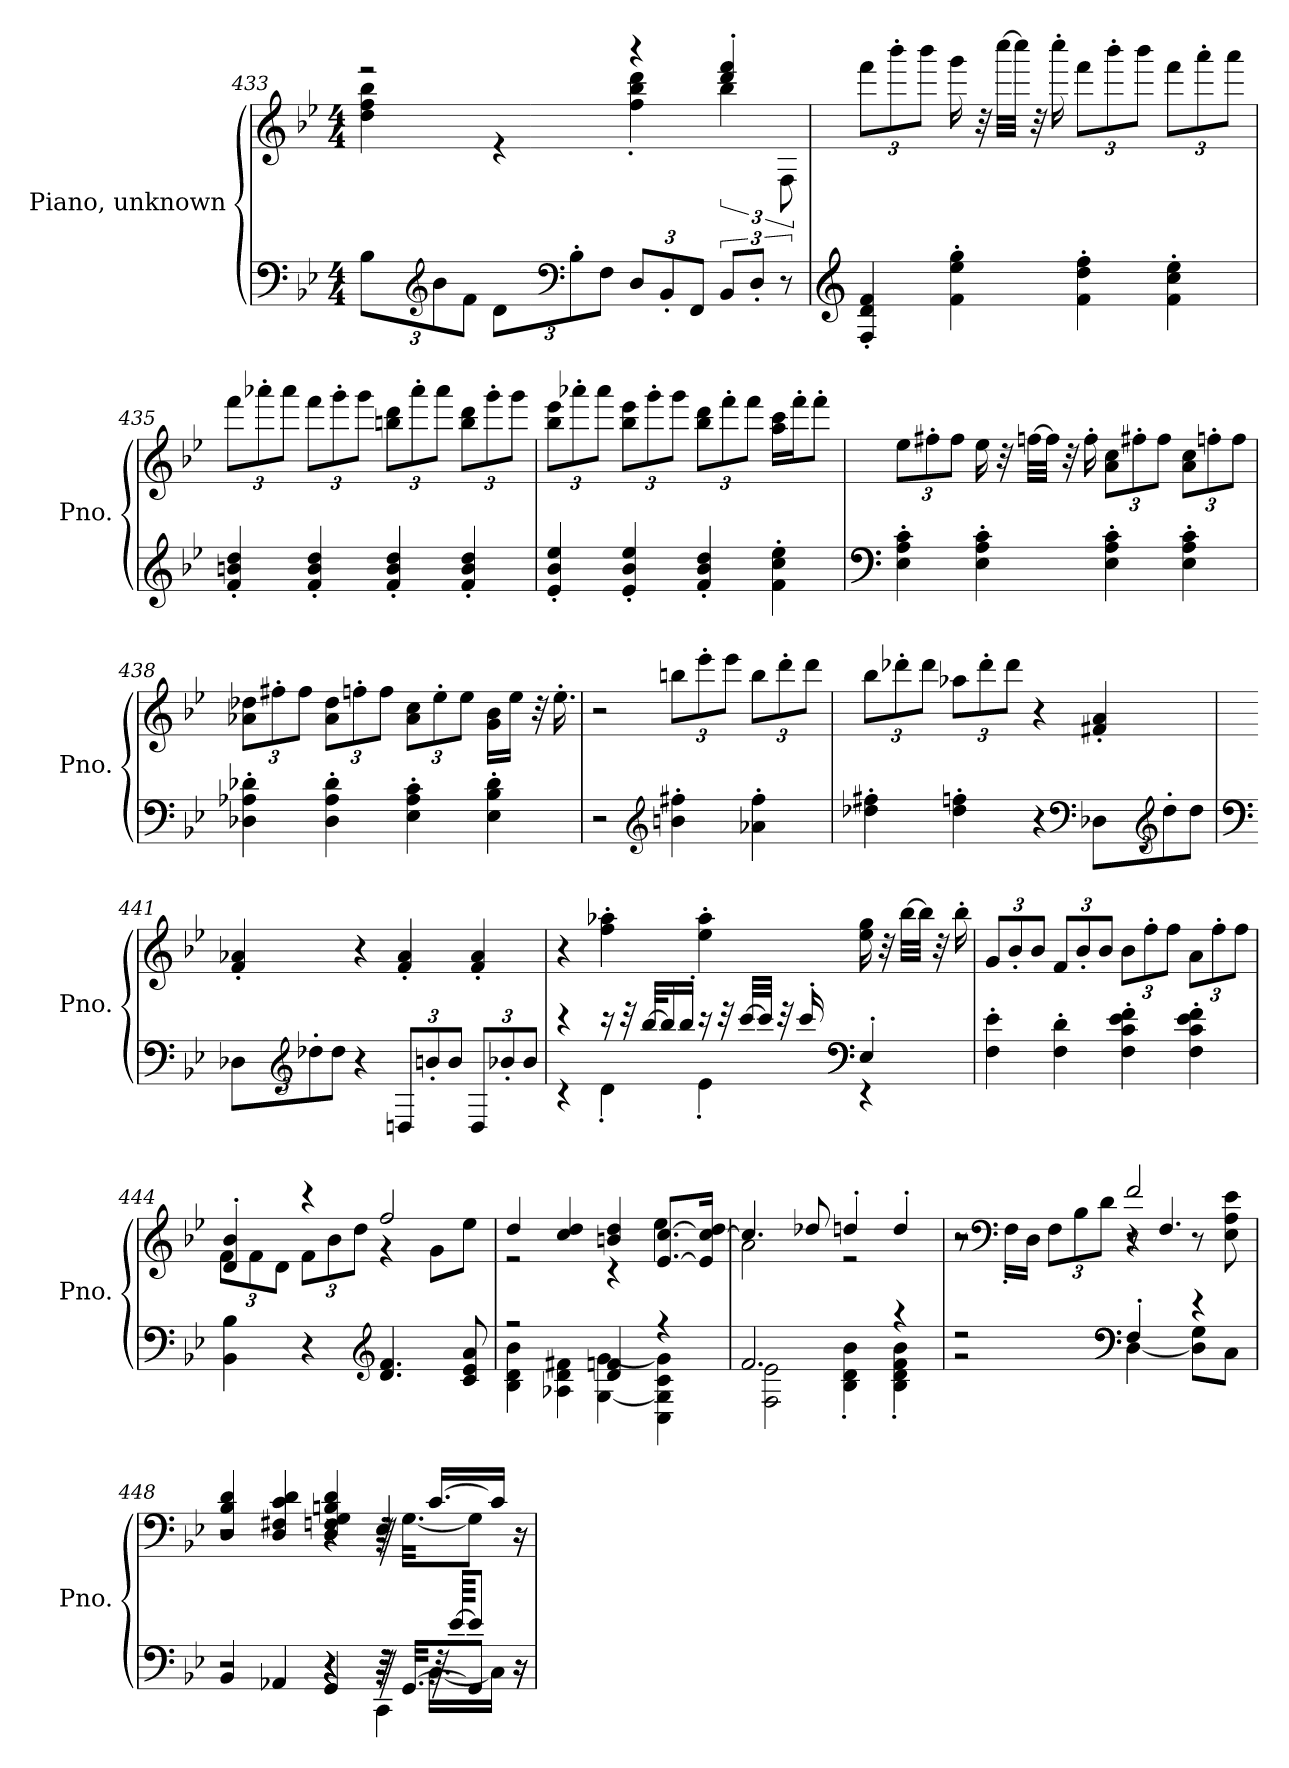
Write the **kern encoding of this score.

**kern	**kern
*part1	*part1
*staff2	*staff1
*I"Piano, unknown	*
*I'Pno.	*
*clefF4	*clefG2
*k[b-e-]	*k[b-e-]
*M4/4	*M4/4
*Xbrackettup	*
=433	=433
*	*^
12B-\L	2r	4dd\ 4ff\ 4bb-\
*clefG2	*	*
12b-\	.	.
12f\J	.	.
12d\L	.	4r
*clefF4	*	*
12B-'\	.	.
12F\J	.	.
12D/L	4r	4ff\' 4bb-\' 4ddd\'
12BB-'/	.	.
12FF/J	.	.
*brackettup	*	*
12BB-/L	4ddd/' 4fff/'	6bb-\
12D'/J	.	.
12r	.	12F\
*	*v	*v
!!LO:LB:g=z
=434	=434
*clefG2	*
*	*Xbrackettup
4F/' 4d/' 4f/'	12fff\L
.	12bbb-'\
.	12bbb-\J
4f\' 4ee-\' 4gg\'	16ggg\
.	32r
.	[32cccc\LLL
.	32cccc\JJJ]
.	32r
.	16cccc'\
4f\' 4dd\' 4ff\'	12fff\L
.	12bbb-'\
.	12bbb-\J
4f\' 4cc\' 4ee-\'	12fff\L
.	12aaa'\
.	12aaa\J
=435	=435
4f/' 4bn/' 4dd/'	12fff\L
.	12aaa-X'\
.	12aaa-\J
4f/' 4b/' 4dd/'	12fff\L
.	12ggg'\
.	12ggg\J
4f/' 4b/' 4dd/'	12bbn\ 12ddd\L
.	12aaa-'\
.	12aaa-\J
4f/' 4b/' 4dd/'	12bb\ 12ddd\L
.	12ggg'\
.	12ggg\J
!!LO:LB:g=z
=436	=436
4e-/' 4b-/' 4ee-/'	12bb-\ 12eee-\L
.	12aaa-X'\
.	12aaa-\J
4e-/' 4b-/' 4ee-/'	12bb-\ 12eee-\L
.	12ggg'\
.	12ggg\J
4f/' 4b-/' 4dd/'	12bb-\ 12ddd\L
.	12fff'\
.	12fff\J
4f\' 4cc\' 4ee-\'	16aa\ 16ccc\LL
.	16fff'\J
.	8fff'\J
=437	=437
*clefF4	*
4E-\' 4A\' 4c\'	12ee-\L
.	12ff#X'\
.	12ff#\J
4E-\' 4A\' 4c\'	16ee-\
.	32r
.	[32ffn\LLL
.	32ff\JJJ]
.	32r
.	16ff'\
4E-\' 4A\' 4c\'	12a\ 12cc\L
.	12ff#X'\
.	12ff#\J
4E-\' 4A\' 4c\'	12a\ 12cc\L
.	12ffn'\
.	12ff\J
!!LO:LB:g=z
=438	=438
4D-X\' 4A-X\' 4d-X\'	12a-X\ 12dd-X\L
.	12ff#X'\
.	12ff#\J
4D-\' 4A-\' 4d-\'	12a-\ 12dd-\L
.	12ffn'\
.	12ff\J
4E-\' 4A-\' 4c\'	12a-\ 12cc\L
.	12ee-'\
.	12ee-\J
4E-\' 4B-\' 4d-\'	16g\ 16b-\LL
.	16ee-\JJ
.	32r
.	16.ee-'\
=439	=439
2r	2r
*clefG2	*
4bn\' 4ff#X\'	12bbn\L
.	12eee-'\
.	12eee-\J
4a-X\' 4ff#\'	12bb\L
.	12ddd'\
.	12ddd\J
!!LO:PB:g=z
=440	=440
4dd-X\' 4ff#X\'	12bb-\L
.	12ddd-X'\
.	12ddd-\J
4dd-\' 4ffn\'	12aa-X\L
.	12ddd-'\
.	12ddd-\J
4r	4r
*clefF4	*
*Xbrackettup	*
12D-X\L	4f#X/' 4a/'
*clefG2	*
12dd-'\	.
12dd-\J	.
=441	=441
*clefF4	*
12D-X\L	4f/' 4a-X/'
*clefG2	*
12dd-X'\	.
12dd-\J	.
4r	4r
12Dn/L	4f/' 4a-/'
12bn'/	.
12b/J	.
12D/L	4f/' 4a-/'
12b-X'/	.
12b-/J	.
!!LO:LB:g=z
=442	=442
*^	*
4r	4r	4r
16r	4d'\	4ff\' 4aa-X\'
32r	.	.
[32bb-/KLL	.	.
16bb-/]	.	.
16bb-'/JJ	.	.
16r	4e-'\	4ee-\' 4aa-\'
32r	.	.
[32ccc/LLL	.	.
32ccc/JJJ]	.	.
32r	.	.
16ccc'/	.	.
*clefF4	*	*
4E-'/	4r	16ee-\ 16gg\
.	.	32r
.	.	[32bb-\LLL
.	.	32bb-\JJJ]
.	.	32r
.	.	16bb-'\
*v	*v	*
=443	=443
4F\' 4e-\'	12g/L
.	12b-'/
.	12b-/J
4F\' 4d\'	12f/L
.	12b-'/
.	12b-/J
4F\' 4c\' 4e-\' 4f\'	12b-\L
.	12ff'\
.	12ff\J
4F\' 4c\' 4e-\' 4f\'	12a\L
.	12ff'\
.	12ff\J
!!LO:LB:g=z
=444	=444
*	*^
4BB-\ 4B-\	4d/' 4b-/'	12f\L
.	.	12f\
.	.	12d\J
4r	4r	12f\L
.	.	12b-\
.	.	12dd\J
*clefG2	*	*
4.d/ 4.f/	2ff/	4r
.	.	8g\L
8c/ 8e-/ 8a/	.	8ee-\J
=445	=445	=445
*^	*	*
2r	4B-\ 4d\ 4b-\	4dd/	2r
.	4A-X\ 4d\ 4f#X\	4cc/ 4dd/	.
4d/ 4fn/	[4G\ [4g\	4bn/ 4dd/	4r
4r	4C\ 4G\] 4c\ 4g\]	[8.e-/ [8.cc/L	4ee-\
.	.	16e-/] 16cc/_ 16dd/Jk	.
=446	=446	=446	=446
2.f/	2F\ 2e-\	4.cc/]	2a\
.	.	8dd-X/	.
.	4B-\' 4d\' 4b-\'	4ddn'/	2r
4r	4B-\' 4d\' 4f\' 4b-\'	4dd'/	.
=447	=447	=447	=447
*	*	*	*^
2r	2r	2r	8r	2r
*	*	*clefF4	*	*
.	.	.	16F'\LL	.
.	.	.	16D\JJ	.
.	.	.	12F\L	.
.	.	.	12B-\	.
.	.	.	12d\J	.
*clefF4	*	*	*	*
4F'/	[4D\	2f/	4r	8r
.	.	.	.	4.F/
4r	8D\] 8G\L	.	8r	.
.	8C\J	.	8E-\ 8A\ 8e-\	.
!!LO:LB:g=z	!!	!!
=448	=448	=448	=448	=448
*^	*^	*	*	*
4BB-/	2r	2r	2r	4D/ 4B-/ 4d/	2r	2r
4AA-X/	.	.	.	4D/ 4F#X/ 4c/ 4d/	.	.
4GG/	4r	4r	4r	4D/ 4Fn/ 4G/ 4Bn/ 4d/	4r	4r
32r	32r	64r	4CC\	32r	64r	4E-/
.	.	[32.GG/KKL	.	.	[32.G\KKL	.
64r	[16.C\LL	.	.	[16.c/LL	.	.
[64e-/KKKL	.	.	.	.	.	.
8e-/J]	.	8GG/J]	.	.	8G\J]	.
.	16C\JJ]	.	.	16c/JJ]	.	.
16r	16r	16r	.	16r	16r	.
*v	*v	*v	*v	*	*	*
*	*v	*v	*v
=	=
*-	*-
